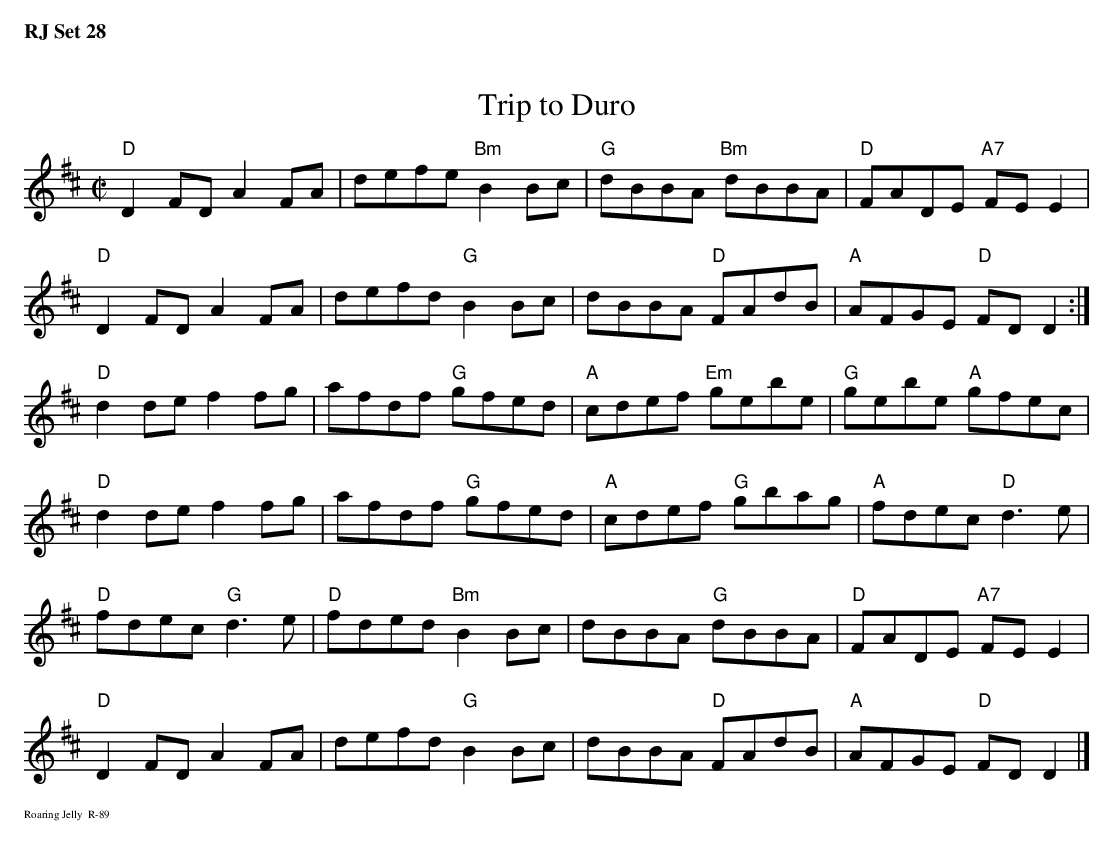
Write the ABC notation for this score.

X:1
T: Trip to Duro
M: C|
K: D
"D"D2FD A2FA| defe "Bm"B2Bc| "G"dBBA "Bm"dBBA| "D"FADE "A7"FEE2|
"D"D2FD A2FA| defd "G"B2Bc|  dBBA "D"FAdB| "A"AFGE "D"FDD2 :|
\
"D"d2de f2fg| afdf "G"gfed| "A"cdef "Em"gebe| "G"gebe "A"gfec|
"D"d2de f2fg| afdf "G"gfed| "A"cdef "G"gbag| "A"fdec "D"d3e|
"D"fdec "G"d3e| "D"fded "Bm"B2Bc| dBBA "G"dBBA| "D"FADE "A7"FEE2|
"D"D2FD A2FA| defd "G"B2Bc| dBBA "D"FAdB| "A"AFGE "D"FDD2|]
